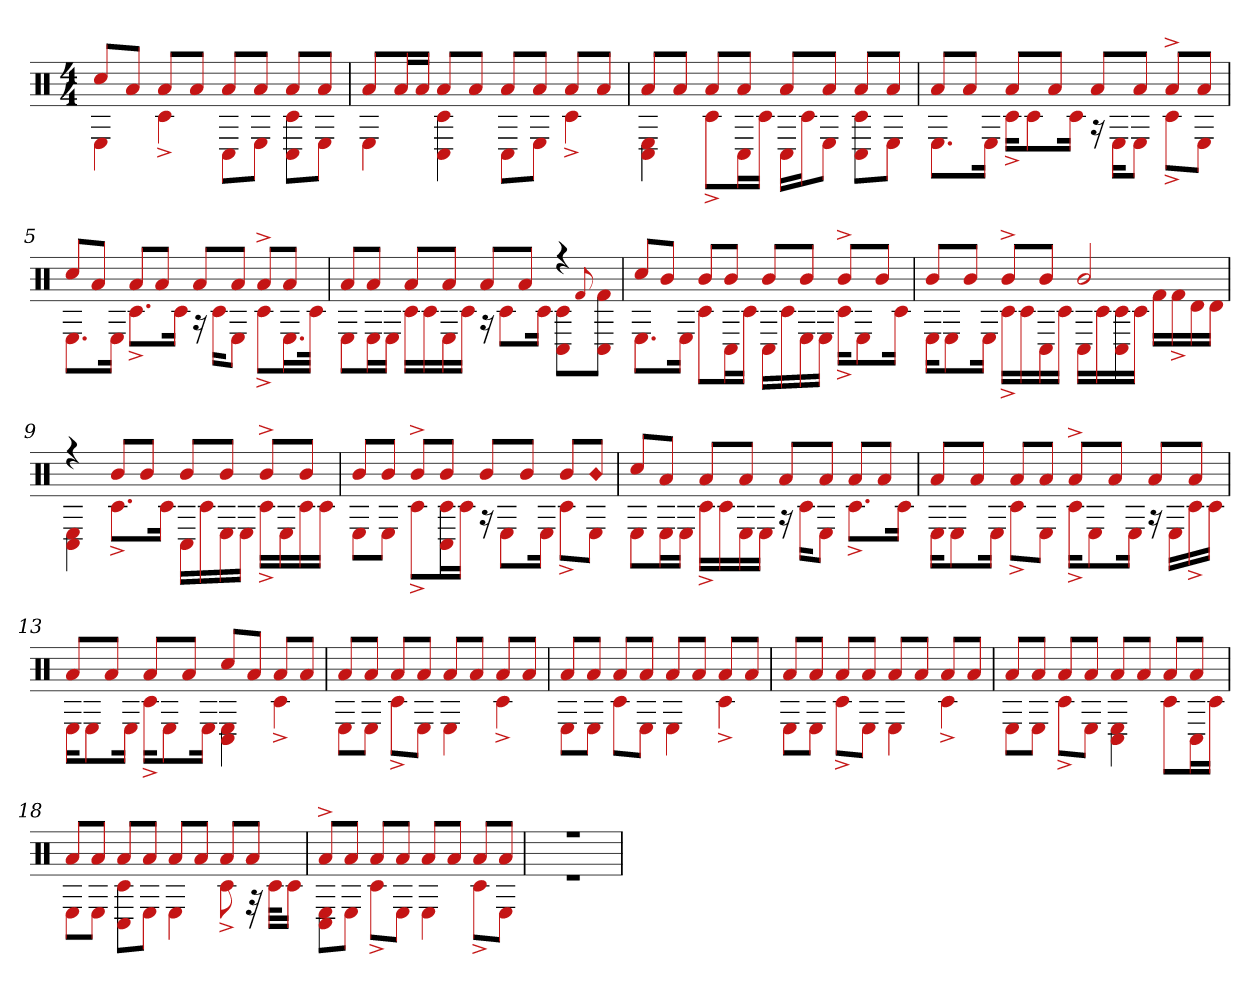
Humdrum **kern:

**kern
*part1
*staff1
*clefX
*k[]
*M4/4
=1
*^
8cc#L	4E
8aJ	.
8aL	4c#^
8aJ	.
8aL	8C#L
8aJ	8EJ
8aL	8c# 8C#L
8aJ	8EJ
=2	=2
8aL	4E
16aL	.
16aJJ	.
8aL	4C# 4c#
8aJ	.
8aL	8C#L
8aJ	8EJ
8aL	4c#^
8aJ	.
=3	=3
8aL	4E 4C#
8aJ	.
8aL	8c#^L
8aJ	16C#L
.	16c#JJ
8aL	16C#LL
.	16c#J
8aJ	8EJ
8aL	8C# 8c#L
8aJ	8EJ
=4	=4
8aL	8.EL
8aJ	.
.	16EJk
8aL	16c#^KL
.	8c#
8aJ	.
.	16c#Jk
8aL	16r
.	16EKL
8aJ	8EJ
8a^L	8c#^L
8aJ	8EJ
=5	=5
8cc#L	8.EL
8aJ	.
.	16EJk
8aL	8.c#^L
8aJ	.
.	16c#Jk
8aL	16r
.	16c#KL
8aJ	8EJ
8a^L	8c#^L
8aJ	16.EL
.	32c#JJk
=6	=6
8aL	8EL
8aJ	16EL
.	16EJJ
8aL	16c#LL
.	16c#
8aJ	16E
.	16c#JJ
8aL	16r
.	8c#L
8aJ	.
.	16c#Jk
4r	8C# 8c#L
.	8qqf#
.	8C# 8f#J
=7	=7
8cc#L	8.EL
8bJ	.
.	16EJk
8bL	8c#L
8bJ	16C#L
.	16c#JJ
8bL	16C#LL
.	16c#
8bJ	16E
.	16EJJ
8b^L	16c#^KL
.	8E
8bJ	.
.	16c#Jk
=8	=8
8bL	16EKL
.	8E
8bJ	.
.	16EJk
8b^L	16c#^LL
.	16c#
8bJ	16C#
.	16c#JJ
2b	16C#LL
.	16c#
.	16c# 16C#
.	16c#JJ
.	16f#LL
.	16f#^
.	16d
.	16dJJ
=9	=9
4r	4E 4C#
8bL	8.c#^L
8bJ	.
.	16c#Jk
8bL	16C#LL
.	16c#
8bJ	16E
.	16EJJ
8b^L	16c#^LL
.	16E
8bJ	16c#
.	16c#JJ
=10	=10
8bL	8EL
8bJ	8EJ
8b^L	8c#^L
8bJ	16C# 16c#L
.	16c#JJ
8bL	16r
.	8EL
8bJ	.
.	16EJk
8bL	8c#^L
!LO:N:head=diamond	!
8bJ	8EJ
=11	=11
8cc#L	8EL
8aJ	16EL
.	16EJJ
8aL	16c#^LL
.	16c#
8aJ	16E
.	16EJJ
8aL	16r
.	16c#KL
8aJ	8EJ
8aL	8.c#^L
8aJ	.
.	16c#Jk
=12	=12
8aL	16EKL
.	8E
8aJ	.
.	16EJk
8aL	8c#^L
8aJ	8EJ
8a^L	16c#^KL
.	8E
8aJ	.
.	16EJk
8aL	16r
.	16ELL
8aJ	16c#^
.	16c#JJ
=13	=13
8aL	16EKL
.	8E
8aJ	.
.	16EJk
8aL	16c#^KL
.	8E
8aJ	.
.	16EJk
8cc#L	4C# 4E
8aJ	.
8aL	4c#^
8aJ	.
=14	=14
8aL	8EL
8aJ	8EJ
8aL	8c#^L
8aJ	8EJ
8aL	4E
8aJ	.
8aL	4c#^
8aJ	.
=15	=15
8aL	8EL
8aJ	8EJ
8aL	8c#L
8aJ	8EJ
8aL	4E
8aJ	.
8aL	4c#^
8aJ	.
=16	=16
8aL	8EL
8aJ	8EJ
8aL	8c#^L
8aJ	8EJ
8aL	4E
8aJ	.
8aL	4c#^
8aJ	.
=17	=17
8aL	8EL
8aJ	8EJ
8aL	8c#^L
8aJ	8EJ
8aL	4C# 4E
8aJ	.
8aL	8c#L
8aJ	16C#L
.	16c#JJ
=18	=18
8aL	8EL
8aJ	8EJ
8aL	8C# 8c#L
8aJ	8EJ
8aL	4E
8aJ	.
8aL	8c#^
8aJ	32r
.	32c#KLL
.	16c#JJ
=19	=19
8a^L	8C# 8EL
8aJ	8EJ
8aL	8c#^L
8aJ	8EJ
8aL	4E
8aJ	.
8aL	8c#^L
8aJ	8EJ
=20	=20
1r	1r
*v	*v
=
*-
